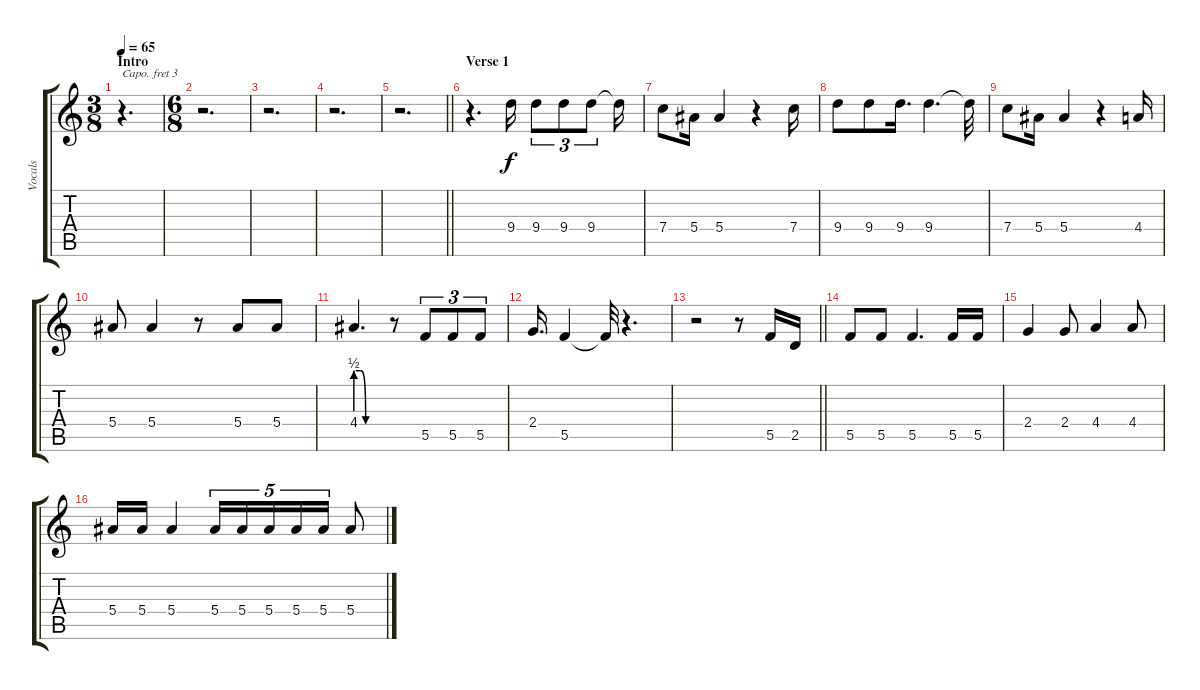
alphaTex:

\track ("Vocals" "Vocals") {instrument contrabass}
\staff {score tabs}
\capo 3
\tuning (E4 B3 G3 D3 A2 E2) {hide}
\ts (3 8)
\section ("" "Intro")
\tempo 65
\clef g2
\ks c
r.4{d dy f instrument contrabass} |
\ts (6 8)
r.2{d} |
r.2{d} |
r.2{d} |
\barLineRight lightlight
r.2{d} |
\section ("" "Verse 1")
r.4{d} 9.4.16 9.4.8{tu (3 2)} 9.4.8{tu (3 2)} 9.4.8{tu (3 2)} 9.4{t}.16 |
7.4.8 5.4.16 5.4.4 r.4 7.4.16 |
9.4.8 9.4.8 9.4.16{d} 9.4.4{d} 9.4{t}.32 |
7.4.8 5.4.16 5.4.4 r.4 4.4.16 |
5.4.8 5.4.4 r.8 5.4.8 5.4.8 |
4.4{be (custom 0 2 10 2 20 0 40 0 60 0)}.4{d} r.8 5.5.8{tu (3 2)} 5.5.8{tu (3 2)} 5.5.8{tu (3 2)} |
2.4.16{d} 5.5.4 5.5{t}.32 r.4{d} |
\barLineRight lightlight
r.2 r.8 5.5.16 2.5.16 |
\section ("" "")
5.5.8 5.5.8 5.5.4{d} 5.5.16 5.5.16 |
2.4.4 2.4.8 4.4.4 4.4.8 |
5.4.16 5.4.16 5.4.4 5.4.16{tu (5 4)} 5.4.16{tu (5 4)} 5.4.16{tu (5 4)} 5.4.16{tu (5 4)} 5.4.16{tu (5 4)} 5.4.8
